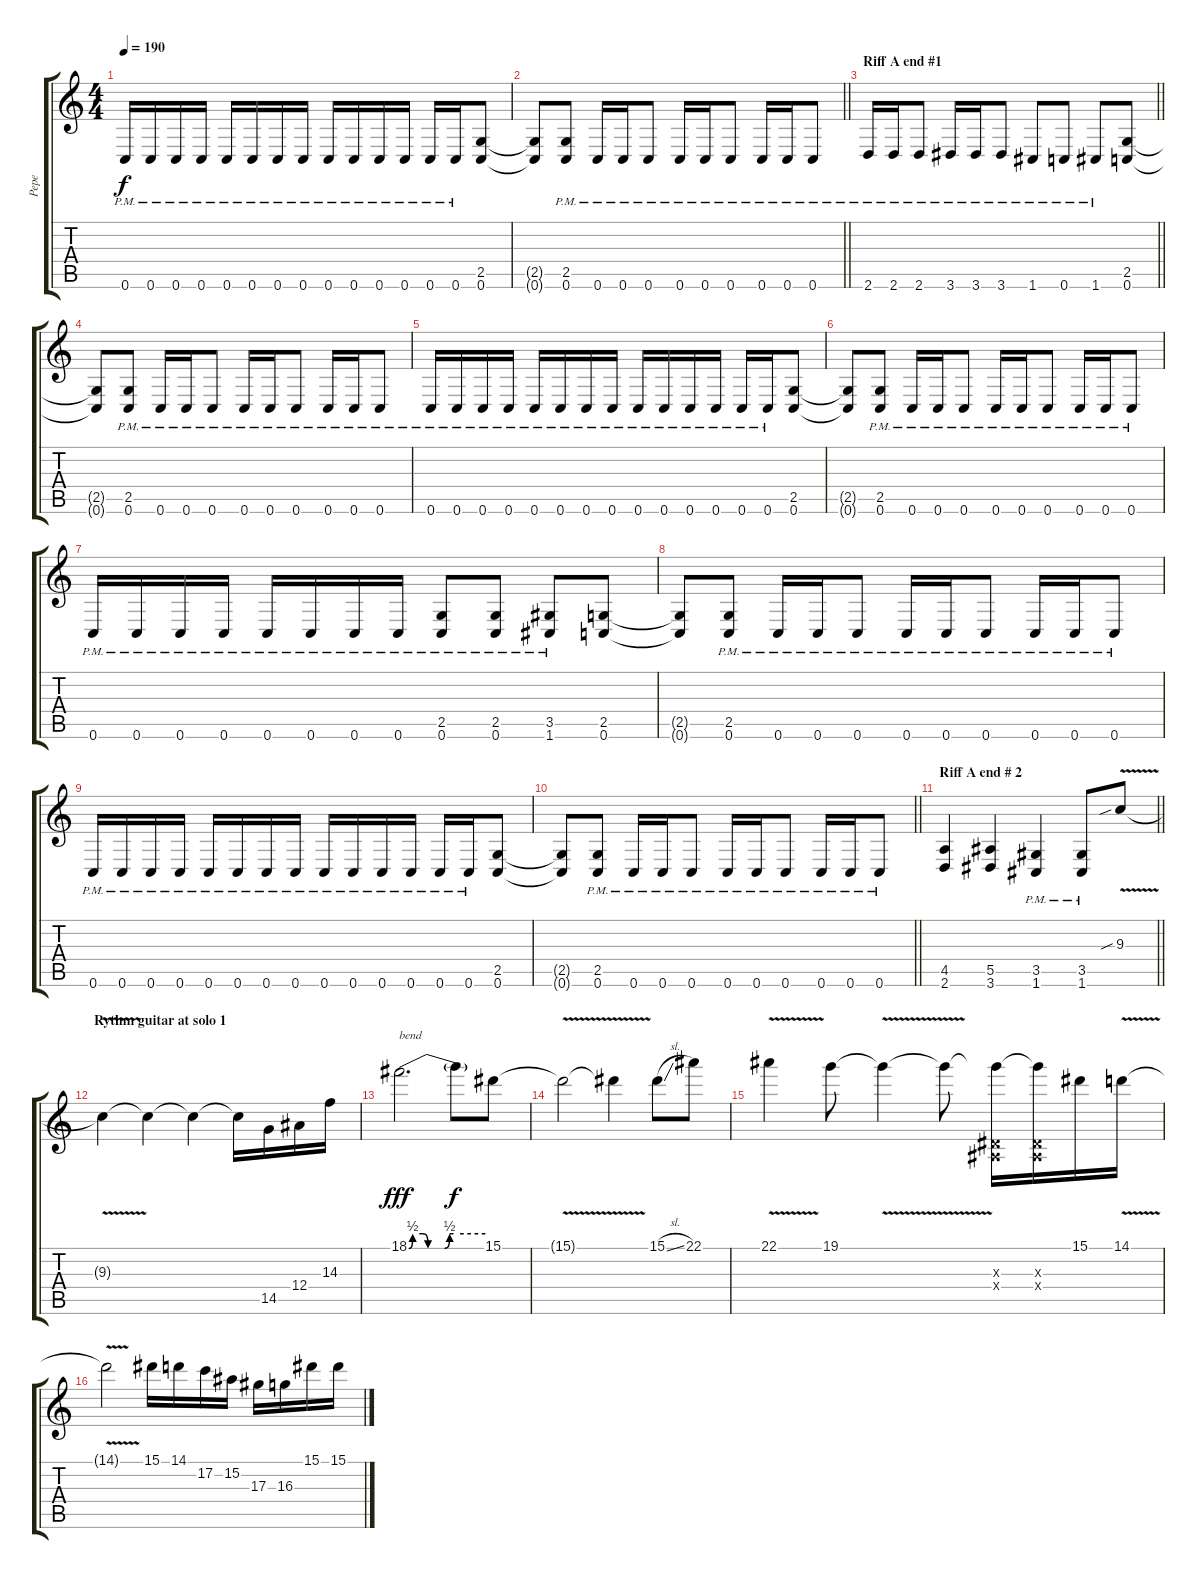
\track ("Pepe" "Pepe") {instrument distortionguitar}
\staff {score tabs}
\tuning (C4 G3 Eb3 Bb2 F2 C2) {hide}
\ts (4 4)
\tempo 190
\clef g2
\ks c
0.6{pm}.16{dy f} 0.6{pm}.16 0.6{pm}.16 0.6{pm}.16 0.6{pm}.16 0.6{pm}.16 0.6{pm}.16 0.6{pm}.16 0.6{pm}.16 0.6{pm}.16 0.6{pm}.16 0.6{pm}.16 0.6{pm}.16 0.6{pm}.16 (2.5 0.6).8 |
\barLineRight lightlight
(2.5{t} 0.6{t}).8 (2.5{pm} 0.6{pm}).8 0.6{pm}.16 0.6{pm}.16 0.6{pm}.8 0.6{pm}.16 0.6{pm}.16 0.6{pm}.8 0.6{pm}.16 0.6{pm}.16 0.6{pm}.8 |
\section ("" "Riff A end #1")
\barLineRight lightlight
2.6{pm}.16 2.6{pm}.16 2.6{pm}.8 3.6{pm}.16 3.6{pm}.16 3.6{pm}.8 1.6{pm}.8 0.6{pm}.8 1.6{pm}.8 (2.5 0.6).8 |
(2.5{t} 0.6{t}).8 (2.5{pm} 0.6{pm}).8 0.6{pm}.16 0.6{pm}.16 0.6{pm}.8 0.6{pm}.16 0.6{pm}.16 0.6{pm}.8 0.6{pm}.16 0.6{pm}.16 0.6{pm}.8 |
0.6{pm}.16 0.6{pm}.16 0.6{pm}.16 0.6{pm}.16 0.6{pm}.16 0.6{pm}.16 0.6{pm}.16 0.6{pm}.16 0.6{pm}.16 0.6{pm}.16 0.6{pm}.16 0.6{pm}.16 0.6{pm}.16 0.6{pm}.16 (2.5 0.6).8 |
(2.5{t} 0.6{t}).8 (2.5{pm} 0.6{pm}).8 0.6{pm}.16 0.6{pm}.16 0.6{pm}.8 0.6{pm}.16 0.6{pm}.16 0.6{pm}.8 0.6{pm}.16 0.6{pm}.16 0.6{pm}.8 |
0.6{pm}.16 0.6{pm}.16 0.6{pm}.16 0.6{pm}.16 0.6{pm}.16 0.6{pm}.16 0.6{pm}.16 0.6{pm}.16 (2.5{pm} 0.6{pm}).8 (2.5{pm} 0.6{pm}).8 (3.5{pm} 1.6{pm}).8 (2.5 0.6).8 |
(2.5{t} 0.6{t}).8 (2.5{pm} 0.6{pm}).8 0.6{pm}.16 0.6{pm}.16 0.6{pm}.8 0.6{pm}.16 0.6{pm}.16 0.6{pm}.8 0.6{pm}.16 0.6{pm}.16 0.6{pm}.8 |
0.6{pm}.16 0.6{pm}.16 0.6{pm}.16 0.6{pm}.16 0.6{pm}.16 0.6{pm}.16 0.6{pm}.16 0.6{pm}.16 0.6{pm}.16 0.6{pm}.16 0.6{pm}.16 0.6{pm}.16 0.6{pm}.16 0.6{pm}.16 (2.5 0.6).8 |
\barLineRight lightlight
(2.5{t} 0.6{t}).8 (2.5{pm} 0.6{pm}).8 0.6{pm}.16 0.6{pm}.16 0.6{pm}.8 0.6{pm}.16 0.6{pm}.16 0.6{pm}.8 0.6{pm}.16 0.6{pm}.16 0.6{pm}.8 |
\section ("" "Riff A end # 2")
\barLineRight lightlight
(4.5 2.6).4 (5.5 3.6).4 (3.5{pm} 1.6{pm}).4 (3.5{pm} 1.6{pm}).8 9.3{v sib}.8 |
\section ("" "Rythm guitar at solo 1")
9.3{t}.4 9.3{t}.4 9.3{t}.4 9.3{t}.16 14.5.16 12.4.16 14.3.16 |
18.1{be (custom 0 0 3 2 11 2 15 0 28 0 32 2 35 2 60 2)}.2{d txt "bend" dy fff} 18.1{t}.8{dy f} 15.1.8 |
15.1{v t}.2 15.1{t}.4 15.1{sl}.8 22.1.8 |
22.1{v}.4 19.1.8 19.1{v t}.4 19.1{t}.8 (19.1{t} 0.3{x} 0.4{x}).16 (19.1{t} 0.3{x} 0.4{x}).16 15.1.16 14.1{v}.16 |
14.1{t}.2 15.1.16 14.1.16 17.2.16 15.2.16 17.3.16 16.3.16 15.1.16 15.1.16
